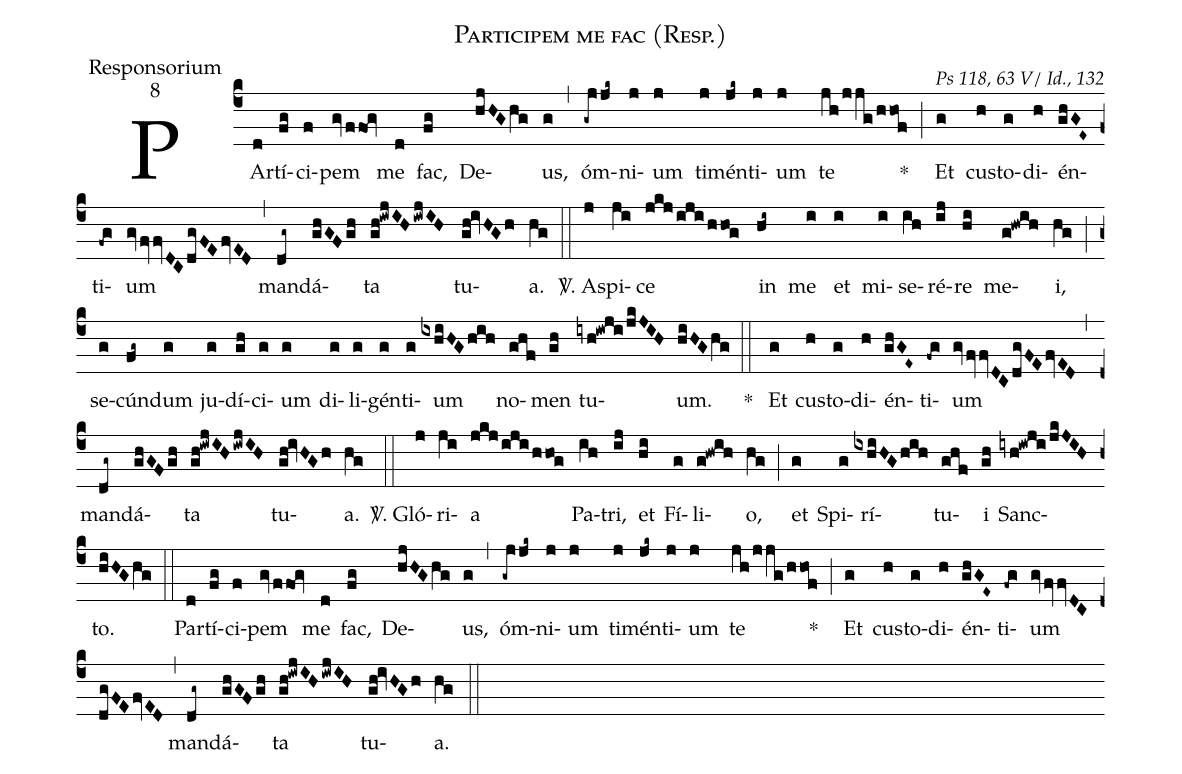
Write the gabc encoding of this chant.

name:Participem me fac (Resp.);
office-part:Responsorium;
mode:8;
commentary:Ps 118, 63 V/ Id., 132;
%%
(c4)PAr(d)tí(fg)ci(f)pem(gv/ffog) me(d) fac,(fg) De(hjHGhg)us,(g) (,) óm(-gjjk~)ni(j)um(j) ti(j)mén(jk~)ti(j)um(j) te(jh/jjg/hhof) *(;) Et(g) cus(h)to(g)di(h)én(ghGE~)ti(-fg)um(gvfvfvDC/dgFEfvED) (,) man(dg~)dá(ghGFgh)ta(gh!iwjIH/iwjIH) tu(gh!ivHGh)a.(hg) (::)

<sp>V/</sp>. A(j)spi(ji)ce(jkj/iji/hhog) in(hi~) me(i) et(i) mi(i)se(ih)ré(ij)re(hi) me(g!hwih)i,(hg) (;) se(g)cún(fg~)dum(g) ju(g)dí(gh)ci(g)um(g) di(g)li(g)gén(g)ti(g)um(ixhiHGhih) no(ghf)men(gh) tu(iyh!iwji/jkJIH)um.(hiHGhg) (::)
*() Et(g) cus(h)to(g)di(h)én(ghGE~)ti(-fg)um(gvfvfvDC/dgFEfvED) (,) man(dg~)dá(ghGFgh)ta(gh!iwjIH/iwjIH) tu(gh!ivHGh)a.(hg) (::)

<sp>V/</sp>. Gló(j)ri(ji)a(jkj/iji/hhog) Pa(ih)tri,(ij) et(hi) Fí(g)li(g!hwih)o,(hg) (;) et(g) Spi(g)rí(ixhiHGhih)tu(ghf)i(gh) Sanc(iyh!iwji/jkJIH)to.(hiHGhg) (::)

Par(d)tí(fg)ci(f)pem(gv/ffog) me(d) fac,(fg) De(hjHGhg)us,(g) (,) óm(-gjjk~)ni(j)um(j) ti(j)mén(jk~)ti(j)um(j) te(jh/jjg/hhof) *(;) Et(g) cus(h)to(g)di(h)én(ghGE~)ti(-fg)um(gvfvfvDC/dgFEfvED) (,) man(dg~)dá(ghGFgh)ta(gh!iwjIH/iwjIH) tu(gh!ivHGh)a.(hg) (::)
